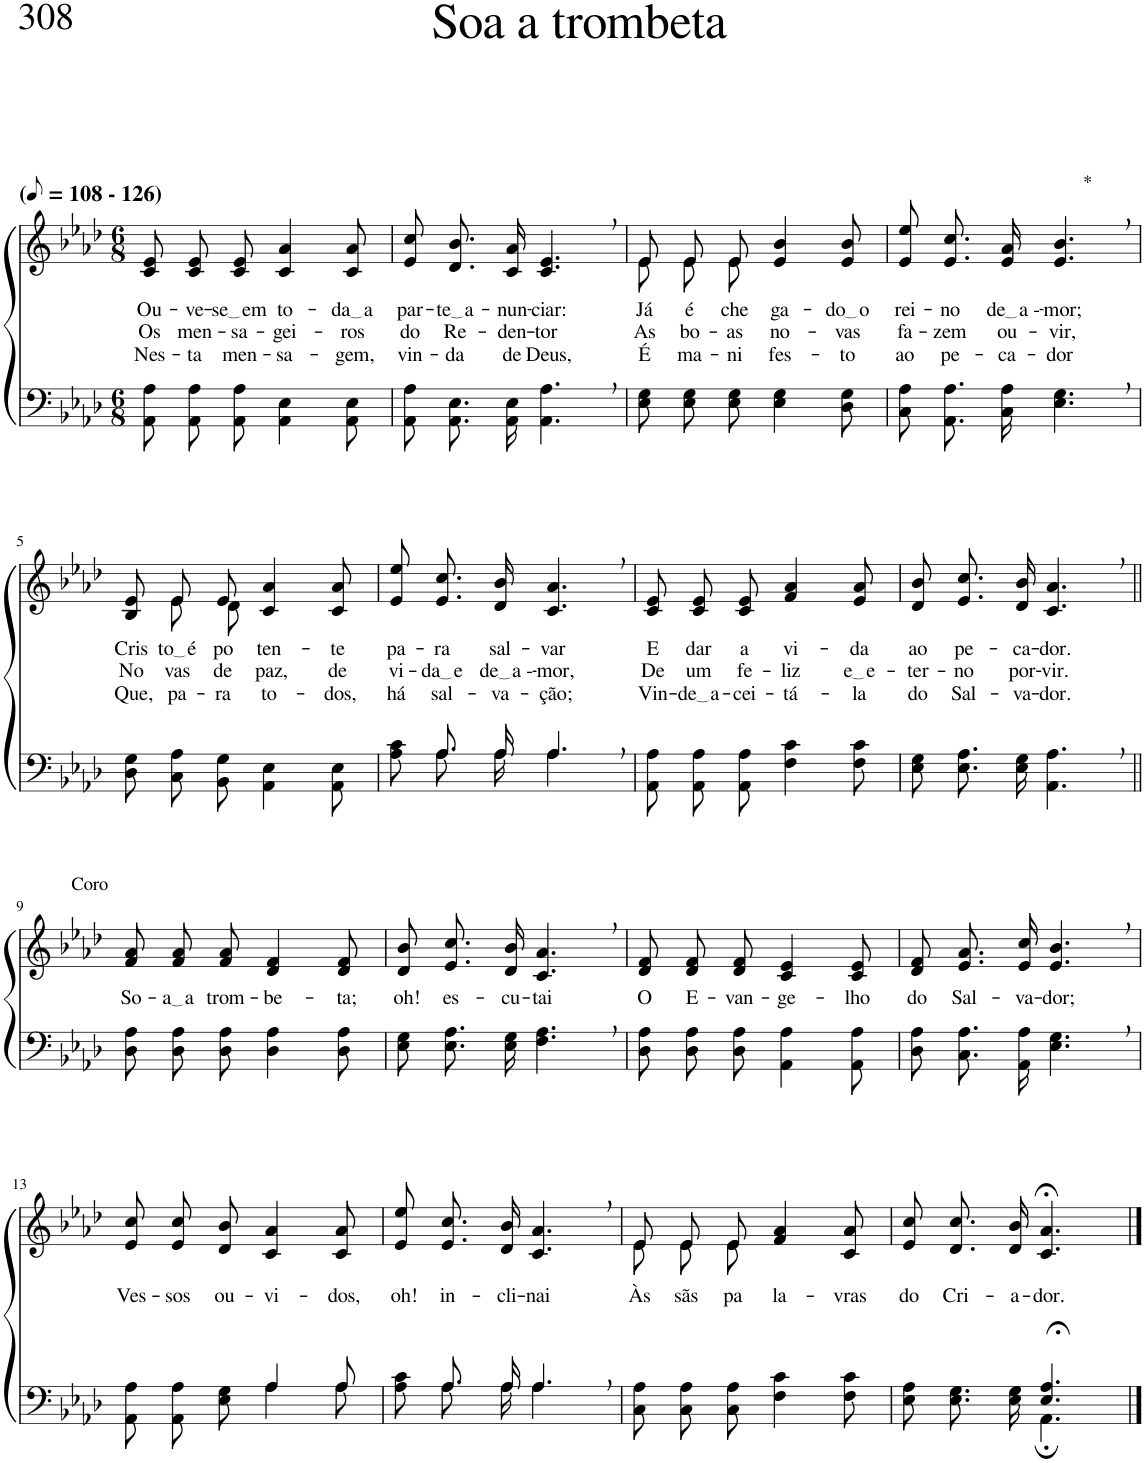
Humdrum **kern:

**kern	**kern	**text	**text	**text
*part2	*part1	*part1	*part1	*part1
*staff2	*staff1	*staff1	*staff1	*staff1
*I"Parte III e IV	*I"Parte I e II	*	*	*
*clefF4	*clefG2	*	*	*
*k[b-e-a-d-]	*k[b-e-a-d-]	*	*	*
*M6/8	*M6/8	*	*	*
*MM54	*MM54	*	*	*
=1	=1	=1	=1	=1
!	!LO:TX:a:B:t=(	!	!	!
!	!LO:TX:a:B:t=- 126)	!	!	!
!	!	!LO:LY:b	!LO:LY:b	!LO:LY:b
8AA-\ 8A-\L	8c/ 8e-/L	Ou-	Os	Nes-
!	!	!LO:LY:b	!LO:LY:b	!LO:LY:b
8AA-\ 8A-\	8c/ 8e-/	-ve-	men-	-ta
!	!	!LO:LY:b	!LO:LY:b	!LO:LY:b
8AA-\ 8A-\J	8c/ 8e-/J	se em	-sa-	men-
!	!	!LO:LY:b	!LO:LY:b	!LO:LY:b
4AA-\ 4E-\	4c/ 4a-/	to-	-gei-	-sa-
!	!	!LO:LY:b	!LO:LY:b	!LO:LY:b
8AA-\ 8E-\	8c/ 8a-/	da a	-ros	-gem,
=2	=2	=2	=2	=2
!	!	!LO:LY:b	!LO:LY:b	!LO:LY:b
8AA-/ 8A-/L	8e-/ 8cc/L	par-	do	vin-
!	!	!LO:LY:b	!LO:LY:b	!LO:LY:b
8.AA-/ 8.E-/	8.d-/ 8.b-/	te a	Re-	-da
!	!	!LO:LY:b	!LO:LY:b	!LO:LY:b
16AA-/ 16E-/Jk	16c/ 16a-/Jk	-nun-	-den-	de
!	!	!LO:LY:b	!LO:LY:b	!LO:LY:b
4.AA-\, 4.A-\,	4.c/, 4.e-/,	-ciar:	-tor	Deus,
=3	=3	=3	=3	=3
*	*^	*	*	*
!	!	!	!LO:LY:b	!LO:LY:b	!LO:LY:b
8E-\ 8G\L	8e-/L	8e-\L	Já	As	É
!	!	!	!LO:LY:b	!LO:LY:b	!LO:LY:b
8E-\ 8G\	8e-/	8e-\	é	bo-	ma-
!	!	!	!LO:LY:b	!LO:LY:b	!LO:LY:b
8E-\ 8G\J	8e-/J	8e-\J	che-	-as	-ni-
!	!	!	!LO:LY:b	!LO:LY:b	!LO:LY:b
4E-\ 4G\	4e-/ 4b-/	4.ryy	-ga-	no-	-fes-
!	!	!	!LO:LY:b	!LO:LY:b	!LO:LY:b
8D-\ 8G\	8e-/ 8b-/	.	do o	-vas	-to
*	*v	*v	*	*	*
=4	=4	=4	=4	=4
!	!	!LO:LY:b	!LO:LY:b	!LO:LY:b
8C\ 8A-\L	8e-/ 8ee-/L	rei-	fa-	ao
!	!	!LO:LY:b	!LO:LY:b	!LO:LY:b
8.AA-\ 8.A-\	8.e-/ 8.cc/	-no	-zem	pe-
!	!	!LO:LY:b	!LO:LY:b	!LO:LY:b
16C\ 16A-\Jk	16e-/ 16a-/Jk	de a -	ou-	-ca-
!	!LO:TX:a:t=*	!	!	!
!	!	!LO:LY:b	!LO:LY:b	!LO:LY:b
4.E-\, 4.G\,	4.e-/, 4.b-/,	-mor;	-vir,	-dor
!!LO:LB:g=z
=5	=5	=5	=5	=5
!	!	!LO:LY:b	!LO:LY:b	!LO:LY:b
*	*^	*	*	*
8D-\ 8G\L	8B-/ 8e-/L	8ryy	Cris-	No-	Que,
!	!	!	!LO:LY:b	!LO:LY:b	!LO:LY:b
8C\ 8A-\	8e-/	8e-\L	to é	-vas	pa-
!	!	!	!LO:LY:b	!LO:LY:b	!LO:LY:b
8BB-\ 8G\J	8e-/J	8d-\J	po-	de	-ra
!	!	!	!LO:LY:b	!LO:LY:b	!LO:LY:b
4AA-\ 4E-\	4c/ 4a-/	4.ryy	-ten-	paz,	to-
!	!	!	!LO:LY:b	!LO:LY:b	!LO:LY:b
8AA-\ 8E-\	8c/ 8a-/	.	-te	de	-dos,
*	*v	*v	*	*	*
=6	=6	=6	=6	=6
*^	*	*	*	*
!	!	!	!LO:LY:b	!LO:LY:b	!LO:LY:b
8A-\ 8c\L	8ryy	8e-/ 8ee-/L	pa-	vi-	há
!	!	!	!LO:LY:b	!LO:LY:b	!LO:LY:b
8.A-\	8.A-/L	8.e-/ 8.cc/	-ra	da e	sal-
!	!	!	!LO:LY:b	!LO:LY:b	!LO:LY:b
16A-\Jk	16A-/Jk	16d-/ 16b-/Jk	sal-	de a -	-va-
!	!	!	!LO:LY:b	!LO:LY:b	!LO:LY:b
4.A-,\	4.A-/	4.c/, 4.a-/,	-var	-mor,	-ção;
=7	=7	=7	=7	=7	=7
!	!	!	!LO:LY:b	!LO:LY:b	!LO:LY:b
*v	*v	*	*	*	*
8AA-\ 8A-\L	8c/ 8e-/L	E	De	Vin-
!	!	!LO:LY:b	!LO:LY:b	!LO:LY:b
8AA-\ 8A-\	8c/ 8e-/	dar	um	de a
!	!	!LO:LY:b	!LO:LY:b	!LO:LY:b
8AA-\ 8A-\J	8c/ 8e-/J	a	fe-	-cei-
!	!	!LO:LY:b	!LO:LY:b	!LO:LY:b
4F\ 4c\	4f/ 4a-/	vi-	-liz	-tá-
!	!	!LO:LY:b	!LO:LY:b	!LO:LY:b
8F\ 8c\	8e-/ 8a-/	-da	e e	-la
=8	=8	=8	=8	=8
!	!	!LO:LY:b	!LO:LY:b	!LO:LY:b
8E-\ 8G\L	8d-/ 8b-/L	ao	-ter-	do
!	!	!LO:LY:b	!LO:LY:b	!LO:LY:b
8.E-\ 8.A-\	8.e-/ 8.cc/	pe-	-no	Sal-
!	!	!LO:LY:b	!LO:LY:b	!LO:LY:b
16E-\ 16G\Jk	16d-/ 16b-/Jk	-ca-	por-	-va-
!	!	!LO:LY:b	!LO:LY:b	!LO:LY:b
4.AA-\, 4.A-\,	4.c/, 4.a-/,	-dor.	-vir.	-dor.
!!LO:LB:g=z
=9||	=9||	=9||	=9||	=9||
!	!LO:TX:a:t=Coro	!	!	!
!	!	!LO:LY:b	!	!
8D-\ 8A-\L	8f/ 8a-/L	So-	.	.
!	!	!LO:LY:b	!	!
8D-\ 8A-\	8f/ 8a-/	a a	.	.
!	!	!LO:LY:b	!	!
8D-\ 8A-\J	8f/ 8a-/J	trom-	.	.
!	!	!LO:LY:b	!	!
4D-\ 4A-\	4d-/ 4f/	-be-	.	.
!	!	!LO:LY:b	!	!
8D-\ 8A-\	8d-/ 8f/	-ta;	.	.
=10	=10	=10	=10	=10
!	!	!LO:LY:b	!	!
8E-\ 8G\L	8d-/ 8b-/L	oh!	.	.
!	!	!LO:LY:b	!	!
8.E-\ 8.A-\	8.e-/ 8.cc/	es-	.	.
!	!	!LO:LY:b	!	!
16E-\ 16G\Jk	16d-/ 16b-/Jk	-cu-	.	.
!	!	!LO:LY:b	!	!
4.F\, 4.A-\,	4.c/, 4.a-/,	-tai	.	.
=11	=11	=11	=11	=11
!	!	!LO:LY:b	!	!
8D-\ 8A-\L	8d-/ 8f/L	O	.	.
!	!	!LO:LY:b	!	!
8D-\ 8A-\	8d-/ 8f/	E-	.	.
!	!	!LO:LY:b	!	!
8D-\ 8A-\J	8d-/ 8f/J	-van-	.	.
!	!	!LO:LY:b	!	!
4AA-\ 4A-\	4c/ 4e-/	-ge-	.	.
!	!	!LO:LY:b	!	!
8AA-\ 8A-\	8c/ 8e-/	-lho	.	.
=12	=12	=12	=12	=12
!	!	!LO:LY:b	!	!
8D-\ 8A-\L	8d-/ 8f/L	do	.	.
!	!	!LO:LY:b	!	!
8.C\ 8.A-\	8.e-/ 8.a-/	Sal-	.	.
!	!	!LO:LY:b	!	!
16AA-\ 16A-\Jk	16e-/ 16cc/Jk	-va-	.	.
!	!	!LO:LY:b	!	!
4.E-\, 4.G\,	4.e-/, 4.b-/,	-dor;	.	.
!!LO:LB:g=z
=13	=13	=13	=13	=13
*^	*	*	*	*
!	!	!	!LO:LY:b	!	!
4.ryy	8AA-\ 8A-\L	8e-/ 8cc/L	Ves-	.	.
!	!	!	!LO:LY:b	!	!
.	8AA-\ 8A-\	8e-/ 8cc/	-sos	.	.
!	!	!	!LO:LY:b	!	!
.	8E-\ 8G\J	8d-/ 8b-/J	ou-	.	.
!	!	!	!LO:LY:b	!	!
4A-/	4A-\	4c/ 4a-/	-vi-	.	.
!	!	!	!LO:LY:b	!	!
8A-/	8A-\	8c/ 8a-/	-dos,	.	.
=14	=14	=14	=14	=14	=14
!	!	!	!LO:LY:b	!	!
8A-\ 8c\L	8ryy	8e-/ 8ee-/L	oh!	.	.
!	!	!	!LO:LY:b	!	!
8.A-\	8.A-/L	8.e-/ 8.cc/	in-	.	.
!	!	!	!LO:LY:b	!	!
16A-\Jk	16A-/Jk	16d-/ 16b-/Jk	-cli-	.	.
!	!	!	!LO:LY:b	!	!
4.A-,\	4.A-/	4.c/, 4.a-/,	-nai	.	.
=15	=15	=15	=15	=15	=15
*	*	*^	*	*	*
!	!	!	!	!LO:LY:b	!	!
*v	*v	*	*	*	*	*
8C\ 8A-\L	8e-/L	8e-\L	Às	.	.
!	!	!	!LO:LY:b	!	!
8C\ 8A-\	8e-/	8e-\	sãs	.	.
!	!	!	!LO:LY:b	!	!
8C\ 8A-\J	8e-/J	8e-\J	pa-	.	.
!	!	!	!LO:LY:b	!	!
4F\ 4c\	4f/ 4a-/	4.ryy	-la-	.	.
!	!	!	!LO:LY:b	!	!
8F\ 8c\	8c/ 8a-/	.	-vras	.	.
*	*v	*v	*	*	*
=16	=16	=16	=16	=16
*^	*	*	*	*
!	!	!	!LO:LY:b	!	!
4.ryy	8E-\ 8A-\L	8e-/ 8cc/L	do	.	.
!	!	!	!LO:LY:b	!	!
.	8.E-\ 8.G\	8.d-/ 8.cc/	Cri-	.	.
!	!	!	!LO:LY:b	!	!
.	16E-\ 16G\Jk	16d-/ 16b-/Jk	-a-	.	.
!	!	!	!LO:LY:b	!	!
4.E-/;< 4.A-/;<	4.AA-;\	4.c/;< 4.a-/;<	-dor.	.	.
*v	*v	*	*	*	*
==	==	==	==	==
*-	*-	*-	*-	*-
